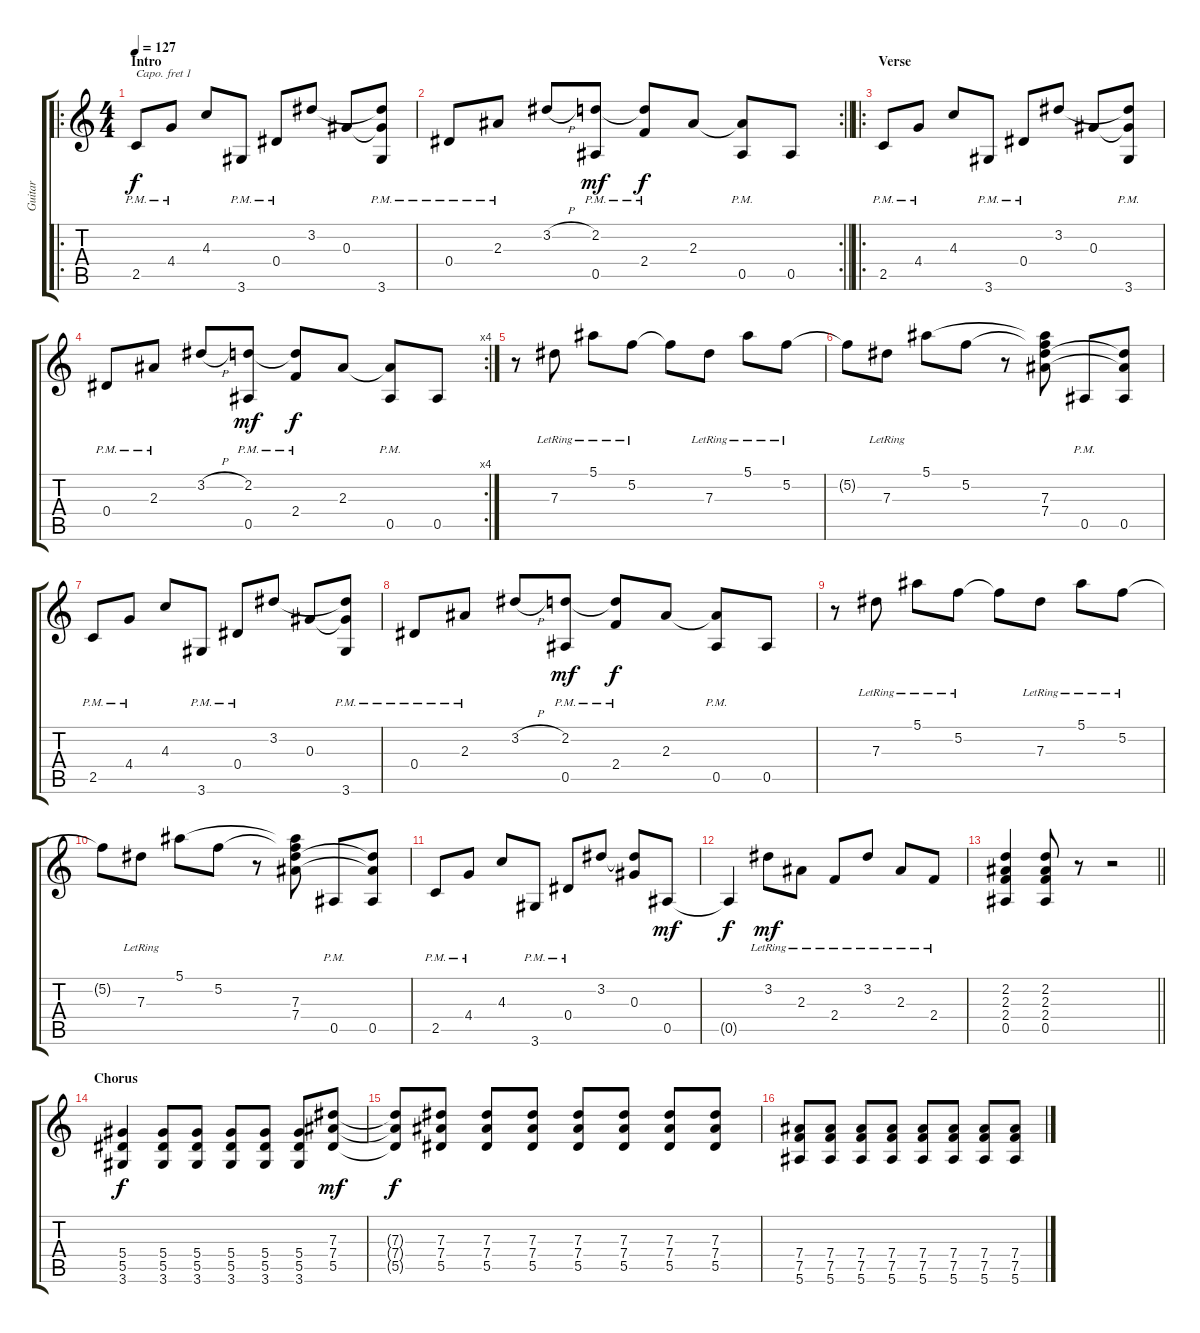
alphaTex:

\track ("Guitar" "Guitar") {instrument acousticguitarsteel}
\staff {score tabs}
\capo 1
\tuning (E4 B3 G3 D3 A2 E2) {hide}
\ro
\ts (4 4)
\section ("" "Intro")
\tempo 127
\clef g2
\ks c
2.5{pm}.8{dy f balance 8 instrument acousticguitarsteel} 4.4{pm}.8 4.3.8 3.6{pm}.8 0.4{pm}.8 3.2.8 0.3.8 (3.2{t} 0.3{t} 3.6{pm}).8 |
\rc 2
\barLineRight lightlight
0.4{pm}.8 2.3{pm}.8 3.2{h}.8 (2.2 0.5{pm}).8{dy mf} (2.2{t} 2.4{pm}).8{dy f} 2.3.8 (2.3{t} 0.5{pm}).8 0.5.8 |
\ro
\section ("" "Verse")
2.5{pm}.8 4.4{pm}.8 4.3.8 3.6{pm}.8 0.4{pm}.8 3.2.8 0.3.8 (3.2{t} 0.3{t} 3.6{pm}).8 |
\rc 4
0.4{pm}.8 2.3{pm}.8 3.2{h}.8 (2.2 0.5{pm}).8{dy mf} (2.2{t} 2.4{pm}).8{dy f} 2.3.8 (2.3{t} 0.5{pm}).8 0.5.8 |
r.8 7.3{lr}.8 5.1{lr}.8 5.2{lr}.8 5.2{t}.8 7.3{lr}.8 5.1{lr}.8 5.2{lr}.8 |
5.2{t}.8 7.3{lr}.8 5.1.8 5.2.8 r.8 (5.1{t} 5.2{t} 7.3 7.4).8 0.5{pm}.8 (7.3{t} 7.4{t} 0.5).8 |
2.5{pm}.8 4.4{pm}.8 4.3.8 3.6{pm}.8 0.4{pm}.8 3.2.8 0.3.8 (3.2{t} 0.3{t} 3.6{pm}).8 |
0.4{pm}.8 2.3{pm}.8 3.2{h}.8 (2.2 0.5{pm}).8{dy mf} (2.2{t} 2.4{pm}).8{dy f} 2.3.8 (2.3{t} 0.5{pm}).8 0.5.8 |
r.8 7.3{lr}.8 5.1{lr}.8 5.2{lr}.8 5.2{t}.8 7.3{lr}.8 5.1{lr}.8 5.2{lr}.8 |
5.2{t}.8 7.3{lr}.8 5.1.8 5.2.8 r.8 (5.1{t} 5.2{t} 7.3 7.4).8 0.5{pm}.8 (7.3{t} 7.4{t} 0.5).8 |
2.5{pm}.8 4.4{pm}.8 4.3.8 3.6{pm}.8 0.4{pm}.8 3.2.8 (3.2{t} 0.3).8 0.5.8{dy mf} |
0.5{t}.4{dy f} 3.2{lr}.8{dy mf} 2.3{lr}.8 2.4{lr}.8 3.2{lr}.8 2.3{lr}.8 2.4{lr}.8 |
\barLineRight lightlight
(2.2 2.3 2.4 0.5).4{balance 0 instrument distortionguitar} (2.2 2.3 2.4 0.5).8 r.8 r.2 |
\section ("" "Chorus")
(5.4 5.5 3.6).4{dy f} (5.4 5.5 3.6).8 (5.4 5.5 3.6).8 (5.4 5.5 3.6).8 (5.4 5.5 3.6).8 (5.4 5.5 3.6).8 (7.3 7.4 5.5).8{dy mf} |
(7.3{t} 7.4{t} 5.5{t}).8{dy f} (7.3 7.4 5.5).8 (7.3 7.4 5.5).8 (7.3 7.4 5.5).8 (7.3 7.4 5.5).8 (7.3 7.4 5.5).8 (7.3 7.4 5.5).8 (7.3 7.4 5.5).8 |
(7.4 7.5 5.6).8 (7.4 7.5 5.6).8 (7.4 7.5 5.6).8 (7.4 7.5 5.6).8 (7.4 7.5 5.6).8 (7.4 7.5 5.6).8 (7.4 7.5 5.6).8 (7.4 7.5 5.6).8
